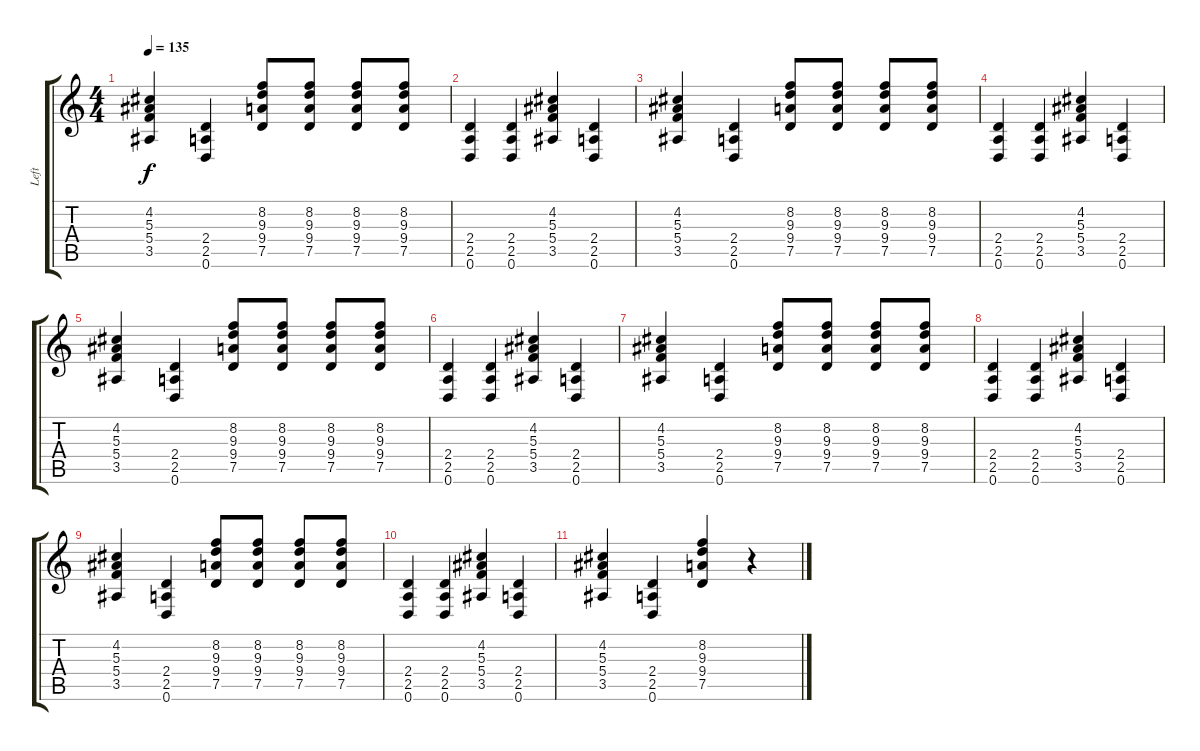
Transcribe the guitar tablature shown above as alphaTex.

\track ("Left" "Left") {instrument distortionguitar}
\staff {score tabs}
\tuning (D4 A3 F3 C3 G2 D2) {hide}
\ts (4 4)
\tempo 135
\clef g2
\ks c
(4.2 5.3 5.4 3.5).4{dy f} (2.4 2.5 0.6).4 (8.2 9.3 9.4 7.5).8 (8.2 9.3 9.4 7.5).8 (8.2 9.3 9.4 7.5).8 (8.2 9.3 9.4 7.5).8 |
(2.4 2.5 0.6).4 (2.4 2.5 0.6).4 (4.2 5.3 5.4 3.5).4 (2.4 2.5 0.6).4 |
(4.2 5.3 5.4 3.5).4 (2.4 2.5 0.6).4 (8.2 9.3 9.4 7.5).8 (8.2 9.3 9.4 7.5).8 (8.2 9.3 9.4 7.5).8 (8.2 9.3 9.4 7.5).8 |
(2.4 2.5 0.6).4 (2.4 2.5 0.6).4 (4.2 5.3 5.4 3.5).4 (2.4 2.5 0.6).4 |
(4.2 5.3 5.4 3.5).4 (2.4 2.5 0.6).4 (8.2 9.3 9.4 7.5).8 (8.2 9.3 9.4 7.5).8 (8.2 9.3 9.4 7.5).8 (8.2 9.3 9.4 7.5).8 |
(2.4 2.5 0.6).4 (2.4 2.5 0.6).4 (4.2 5.3 5.4 3.5).4 (2.4 2.5 0.6).4 |
(4.2 5.3 5.4 3.5).4 (2.4 2.5 0.6).4 (8.2 9.3 9.4 7.5).8 (8.2 9.3 9.4 7.5).8 (8.2 9.3 9.4 7.5).8 (8.2 9.3 9.4 7.5).8 |
(2.4 2.5 0.6).4 (2.4 2.5 0.6).4 (4.2 5.3 5.4 3.5).4 (2.4 2.5 0.6).4 |
(4.2 5.3 5.4 3.5).4 (2.4 2.5 0.6).4 (8.2 9.3 9.4 7.5).8 (8.2 9.3 9.4 7.5).8 (8.2 9.3 9.4 7.5).8 (8.2 9.3 9.4 7.5).8 |
(2.4 2.5 0.6).4 (2.4 2.5 0.6).4 (4.2 5.3 5.4 3.5).4 (2.4 2.5 0.6).4 |
(4.2 5.3 5.4 3.5).4 (2.4 2.5 0.6).4 (8.2 9.3 9.4 7.5).4 r.4
